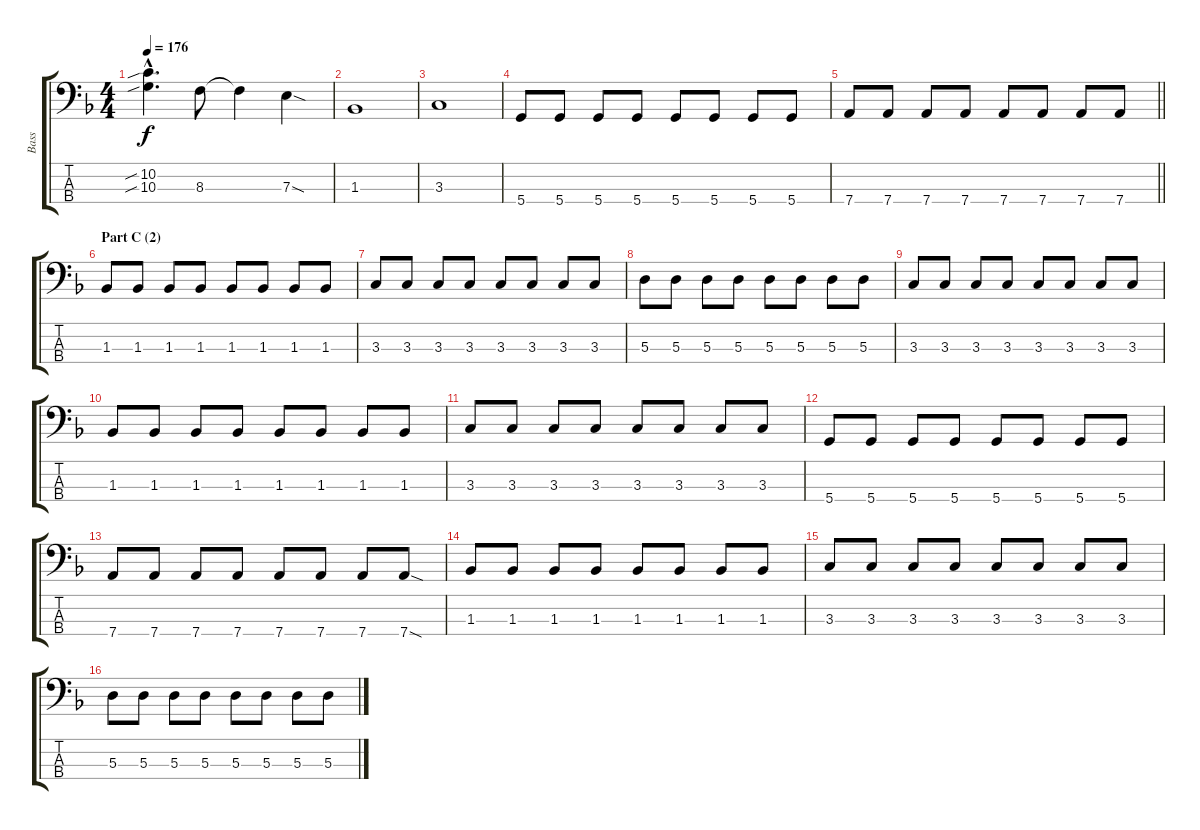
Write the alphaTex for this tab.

\track ("Bass" "Bass") {instrument electricbasspick}
\staff {score tabs}
\tuning (G2 D2 A1 D1) {hide}
\ts (4 4)
\tempo 176
\clef f4
\ks f
(10.2{sib hac} 10.3{sib hac}).4{d dy f} 8.3.8 8.3{t}.4 7.3{sod}.4 |
1.3.1 |
3.3.1 |
5.4.8 5.4.8 5.4.8 5.4.8 5.4.8 5.4.8 5.4.8 5.4.8 |
\barLineRight lightlight
7.4.8 7.4.8 7.4.8 7.4.8 7.4.8 7.4.8 7.4.8 7.4.8 |
\section ("" "Part C (2)")
1.3.8 1.3.8 1.3.8 1.3.8 1.3.8 1.3.8 1.3.8 1.3.8 |
3.3.8 3.3.8 3.3.8 3.3.8 3.3.8 3.3.8 3.3.8 3.3.8 |
5.3.8 5.3.8 5.3.8 5.3.8 5.3.8 5.3.8 5.3.8 5.3.8 |
3.3.8 3.3.8 3.3.8 3.3.8 3.3.8 3.3.8 3.3.8 3.3.8 |
1.3.8 1.3.8 1.3.8 1.3.8 1.3.8 1.3.8 1.3.8 1.3.8 |
3.3.8 3.3.8 3.3.8 3.3.8 3.3.8 3.3.8 3.3.8 3.3.8 |
5.4.8 5.4.8 5.4.8 5.4.8 5.4.8 5.4.8 5.4.8 5.4.8 |
7.4.8 7.4.8 7.4.8 7.4.8 7.4.8 7.4.8 7.4.8 7.4{sod}.8 |
1.3.8 1.3.8 1.3.8 1.3.8 1.3.8 1.3.8 1.3.8 1.3.8 |
3.3.8 3.3.8 3.3.8 3.3.8 3.3.8 3.3.8 3.3.8 3.3.8 |
5.3.8 5.3.8 5.3.8 5.3.8 5.3.8 5.3.8 5.3.8 5.3.8
